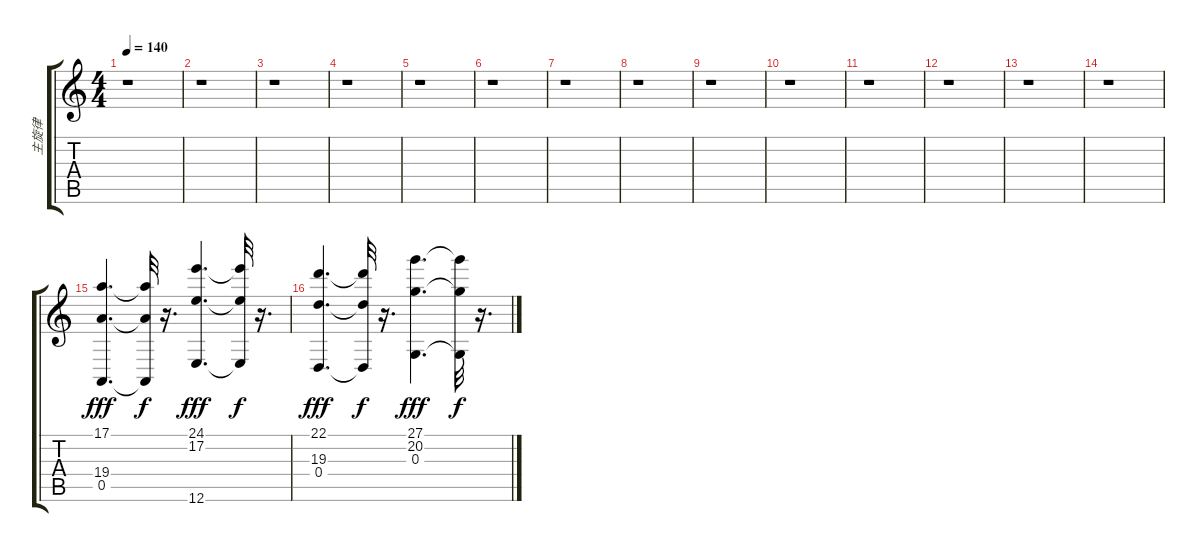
\track ("主旋律" "主旋律") {instrument acousticgrandpiano}
\staff {score tabs}
\tuning (E4 B3 G3 D3 A2 E2) {hide}
\ts (4 4)
\tempo 140
\clef g2
\ks c
r.1{dy f} |
r.1 |
r.1 |
r.1 |
r.1 |
r.1 |
r.1 |
r.1 |
r.1 |
r.1 |
r.1 |
r.1 |
r.1 |
r.1 |
(17.1 19.4 0.5).4{d dy fff} (17.1{t} 19.4{t} 0.5{t}).32{dy f} r.16{d} (24.1 17.2 12.6).4{d dy fff} (24.1{t} 17.2{t} 12.6{t}).32{dy f} r.16{d} |
(22.1 19.3 0.4).4{d dy fff} (22.1{t} 19.3{t} 0.4{t}).32{dy f} r.16{d} (27.1 20.2 0.3).4{d dy fff} (27.1{t} 20.2{t} 0.3{t}).32{dy f} r.16{d}
